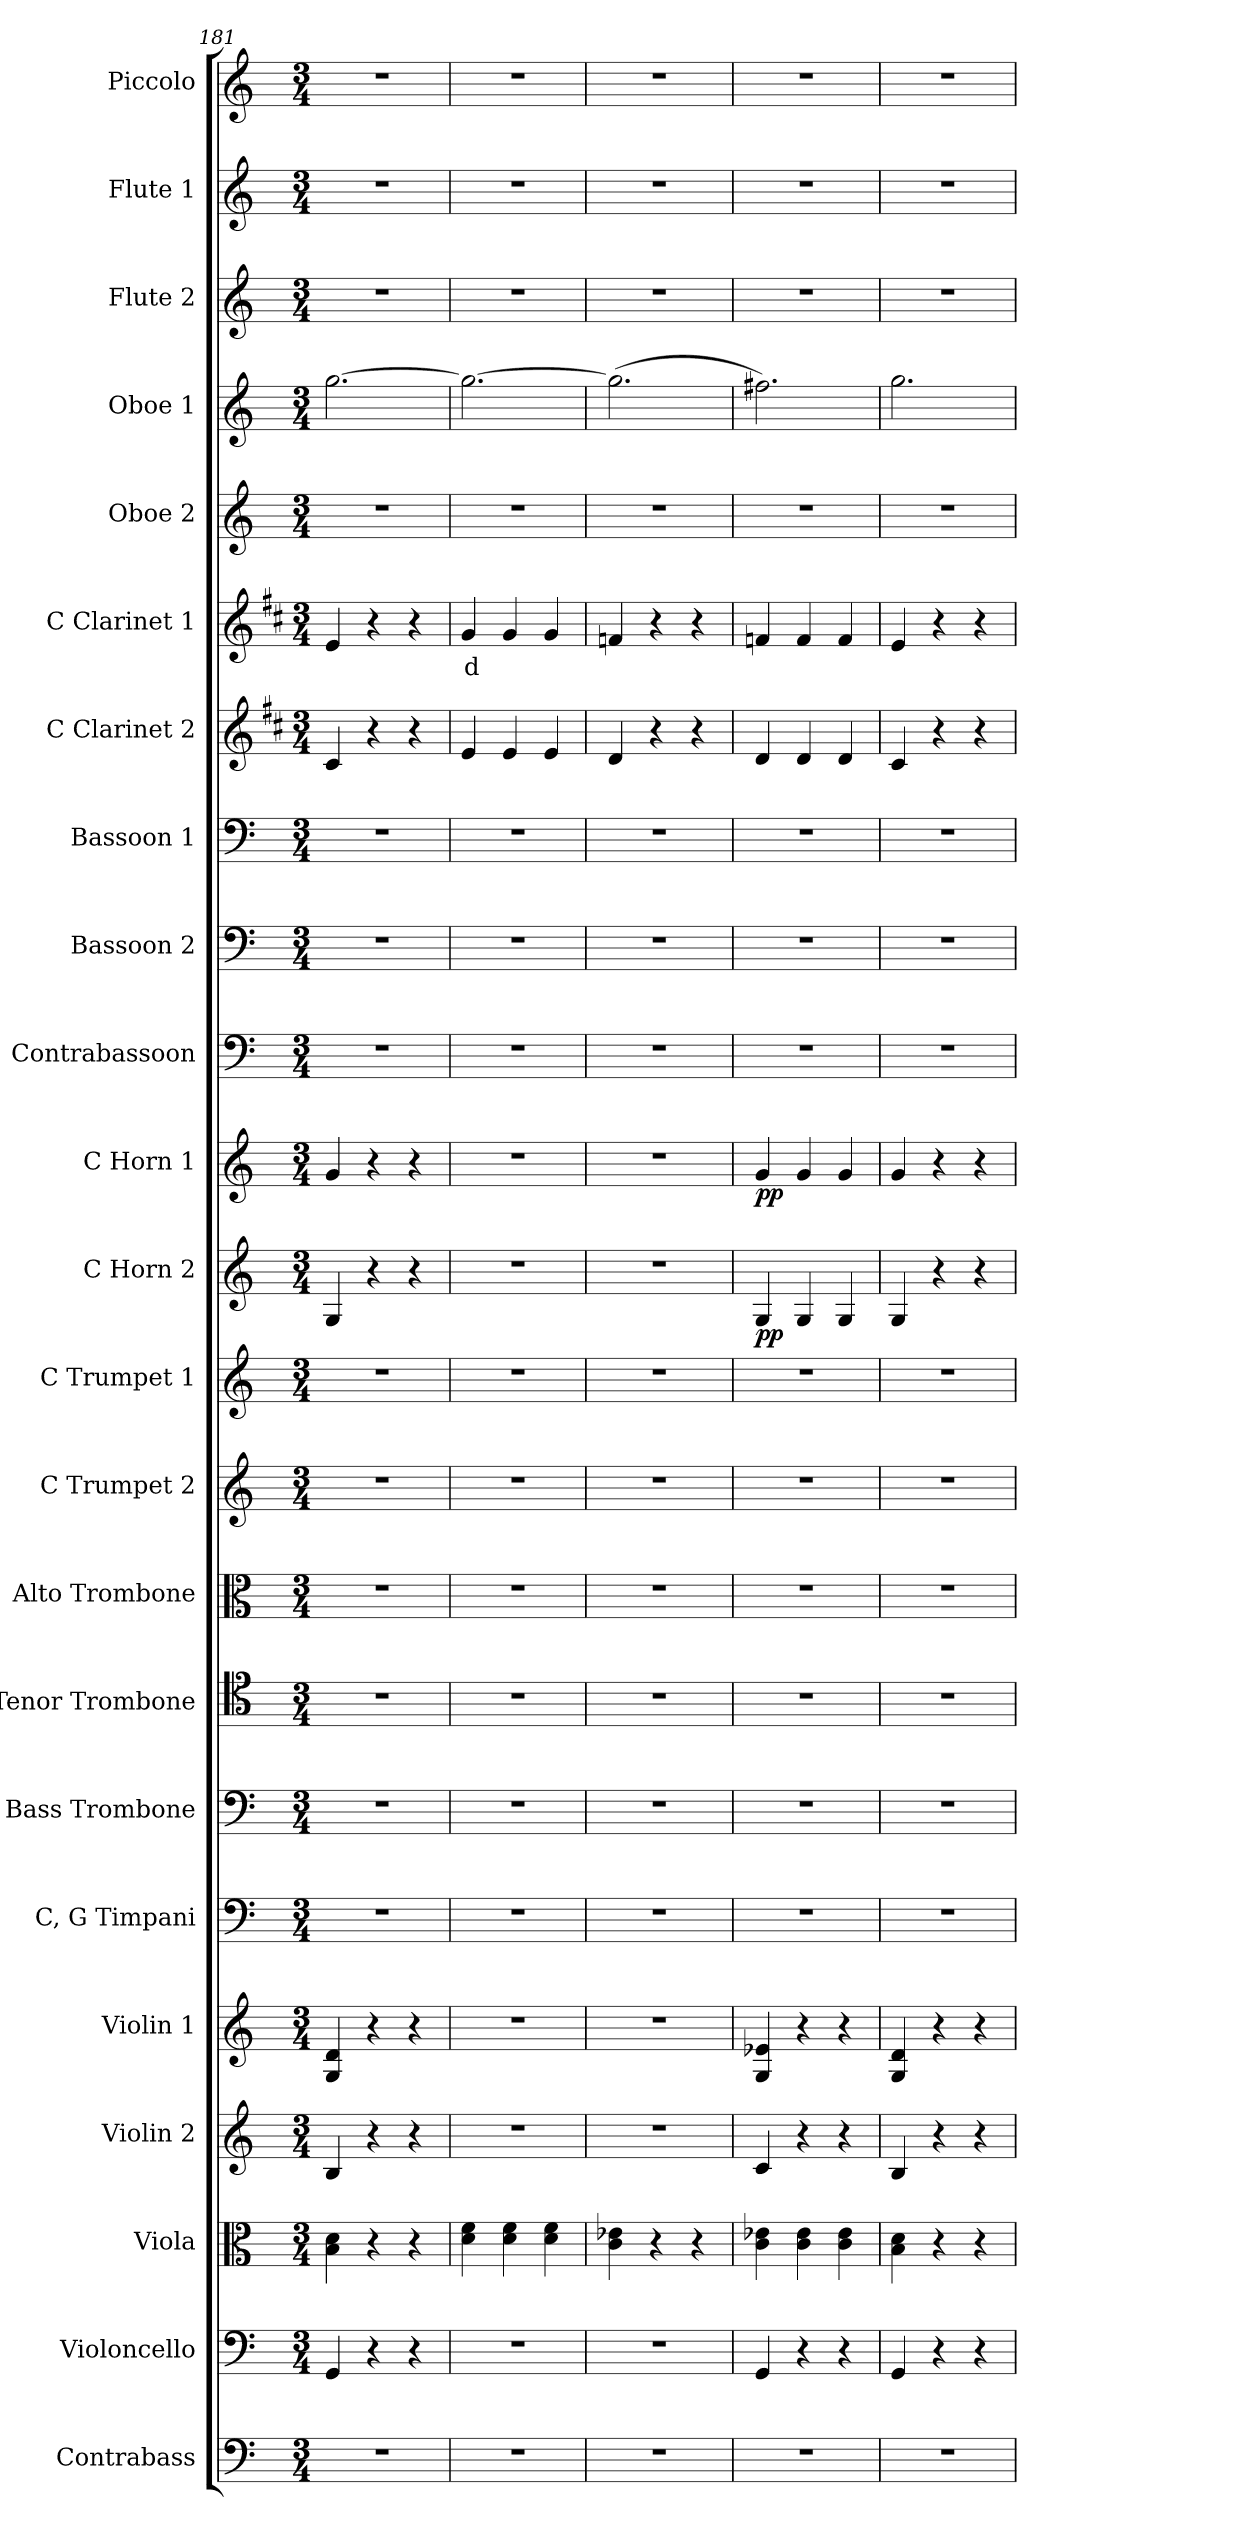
**kern	**kern	**kern	**kern	**kern	**kern	**kern	**kern	**kern	**kern	**kern	**kern	**dynam	**kern	**dynam	**kern	**kern	**kern	**kern	**kern	**text	**kern	**kern	**kern	**kern	**kern
*part23	*part22	*part21	*part20	*part19	*part18	*part17	*part16	*part15	*part14	*part13	*part12	*part12	*part11	*part11	*part10	*part9	*part8	*part7	*part6	*part6	*part5	*part4	*part3	*part2	*part1
*staff23	*staff22	*staff21	*staff20	*staff19	*staff18	*staff17	*staff16	*staff15	*staff14	*staff13	*staff12	*staff12	*staff11	*staff11	*staff10	*staff9	*staff8	*staff7	*staff6	*staff6	*staff5	*staff4	*staff3	*staff2	*staff1
*I"Contrabass	*I"Violoncello	*I"Viola	*I"Violin 2	*I"Violin 1	*I"C, G Timpani	*I"Bass Trombone	*I"Tenor Trombone	*I"Alto Trombone	*I"C Trumpet 2	*I"C Trumpet 1	*I"C Horn 2	*	*I"C Horn 1	*	*I"Contrabassoon	*I"Bassoon 2	*I"Bassoon 1	*I"C Clarinet 2	*I"C Clarinet 1	*	*I"Oboe 2	*I"Oboe 1	*I"Flute 2	*I"Flute 1	*I"Piccolo
*I'Cb	*I'Vc	*I'Vla	*I'Vln 2	*I'Vln 1	*I'Timp	*I'B Trb	*I'T Trb	*I'A Trb	*I'Tpt 2	*I'Tpt 1	*I'Hn 2	*	*I'Hn 1	*	*I'C Bsn	*I'Bsn 2	*I'Bsn 1	*I'Cl 2	*I'Cl 1	*	*I'Ob 2	*I'Ob 1	*I'Fl 2	*I'Fl 1	*I'Picc
*clefF4	*clefF4	*clefC3	*clefG2	*clefG2	*clefF4	*clefF4	*clefC4	*clefC3	*clefG2	*clefG2	*clefG2	*	*clefG2	*	*clefF4	*clefF4	*clefF4	*clefG2	*clefG2	*	*clefG2	*clefG2	*clefG2	*clefG2	*clefG2
*ITrd7c12	*	*	*	*	*	*	*	*	*	*	*ITrd7c12	*	*ITrd7c12	*	*ITrd7c12	*	*	*ITrd1c2	*ITrd1c2	*	*	*	*	*	*ITrd-7c-12
*k[]	*k[]	*k[]	*k[]	*k[]	*k[]	*k[]	*k[]	*k[]	*k[]	*k[]	*k[]	*	*k[]	*	*k[]	*k[]	*k[]	*k[]	*k[]	*	*k[]	*k[]	*k[]	*k[]	*k[]
*M3/4	*M3/4	*M3/4	*M3/4	*M3/4	*M3/4	*M3/4	*M3/4	*M3/4	*M3/4	*M3/4	*M3/4	*	*M3/4	*	*M3/4	*M3/4	*M3/4	*M3/4	*M3/4	*	*M3/4	*M3/4	*M3/4	*M3/4	*M3/4
=181	=181	=181	=181	=181	=181	=181	=181	=181	=181	=181	=181	=181	=181	=181	=181	=181	=181	=181	=181	=181	=181	=181	=181	=181	=181
2.r	4GG/	4B\ 4d\	4B/	4G/ 4d/	2.r	2.r	2.r	2.r	2.r	2.r	4GG/	.	4G/	.	2.r	2.r	2.r	4B/	4d/	.	2.r	[2.gg\	2.r	2.r	2.r
.	4r	4r	4r	4r	.	.	.	.	.	.	4r	.	4r	.	.	.	.	4r	4r	.	.	.	.	.	.
.	4r	4r	4r	4r	.	.	.	.	.	.	4r	.	4r	.	.	.	.	4r	4r	.	.	.	.	.	.
=182	=182	=182	=182	=182	=182	=182	=182	=182	=182	=182	=182	=182	=182	=182	=182	=182	=182	=182	=182	=182	=182	=182	=182	=182	=182
!	!	!	!	!	!	!	!	!	!	!	!	!	!	!	!	!	!	!	!	!LO:LY:b:color=#FF0000	!	!	!	!	!
2.r	2.r	4d\ 4f\	2.r	2.r	2.r	2.r	2.r	2.r	2.r	2.r	2.r	.	2.r	.	2.r	2.r	2.r	4d/	4f/	d	2.r	2.gg\_	2.r	2.r	2.r
.	.	4d\ 4f\	.	.	.	.	.	.	.	.	.	.	.	.	.	.	.	4d/	4f/	.	.	.	.	.	.
.	.	4d\ 4f\	.	.	.	.	.	.	.	.	.	.	.	.	.	.	.	4d/	4f/	.	.	.	.	.	.
=183	=183	=183	=183	=183	=183	=183	=183	=183	=183	=183	=183	=183	=183	=183	=183	=183	=183	=183	=183	=183	=183	=183	=183	=183	=183
2.r	2.r	4c\ 4e-X\	2.r	2.r	2.r	2.r	2.r	2.r	2.r	2.r	2.r	.	2.r	.	2.r	2.r	2.r	4c/	4e-X/	.	2.r	(2.gg\]	2.r	2.r	2.r
.	.	4r	.	.	.	.	.	.	.	.	.	.	.	.	.	.	.	4r	4r	.	.	.	.	.	.
.	.	4r	.	.	.	.	.	.	.	.	.	.	.	.	.	.	.	4r	4r	.	.	.	.	.	.
=184	=184	=184	=184	=184	=184	=184	=184	=184	=184	=184	=184	=184	=184	=184	=184	=184	=184	=184	=184	=184	=184	=184	=184	=184	=184
!	!	!	!	!	!	!	!	!	!	!	!	!LO:DY:b	!	!LO:DY:b	!	!	!	!	!	!	!	!	!	!	!
2.r	4GG/	4c\ 4e-X\	4c/	4G/ 4e-X/	2.r	2.r	2.r	2.r	2.r	2.r	4GG/	pp	4G/	pp	2.r	2.r	2.r	4c/	4e-X/	.	2.r	2.ff#X\)	2.r	2.r	2.r
.	4r	4c\ 4e-\	4r	4r	.	.	.	.	.	.	4GG/	.	4G/	.	.	.	.	4c/	4e-/	.	.	.	.	.	.
.	4r	4c\ 4e-\	4r	4r	.	.	.	.	.	.	4GG/	.	4G/	.	.	.	.	4c/	4e-/	.	.	.	.	.	.
=185	=185	=185	=185	=185	=185	=185	=185	=185	=185	=185	=185	=185	=185	=185	=185	=185	=185	=185	=185	=185	=185	=185	=185	=185	=185
2.r	4GG/	4B\ 4d\	4B/	4G/ 4d/	2.r	2.r	2.r	2.r	2.r	2.r	4GG/	.	4G/	.	2.r	2.r	2.r	4B/	4d/	.	2.r	2.gg\	2.r	2.r	2.r
.	4r	4r	4r	4r	.	.	.	.	.	.	4r	.	4r	.	.	.	.	4r	4r	.	.	.	.	.	.
.	4r	4r	4r	4r	.	.	.	.	.	.	4r	.	4r	.	.	.	.	4r	4r	.	.	.	.	.	.
=	=	=	=	=	=	=	=	=	=	=	=	=	=	=	=	=	=	=	=	=	=	=	=	=	=
*-	*-	*-	*-	*-	*-	*-	*-	*-	*-	*-	*-	*-	*-	*-	*-	*-	*-	*-	*-	*-	*-	*-	*-	*-	*-
